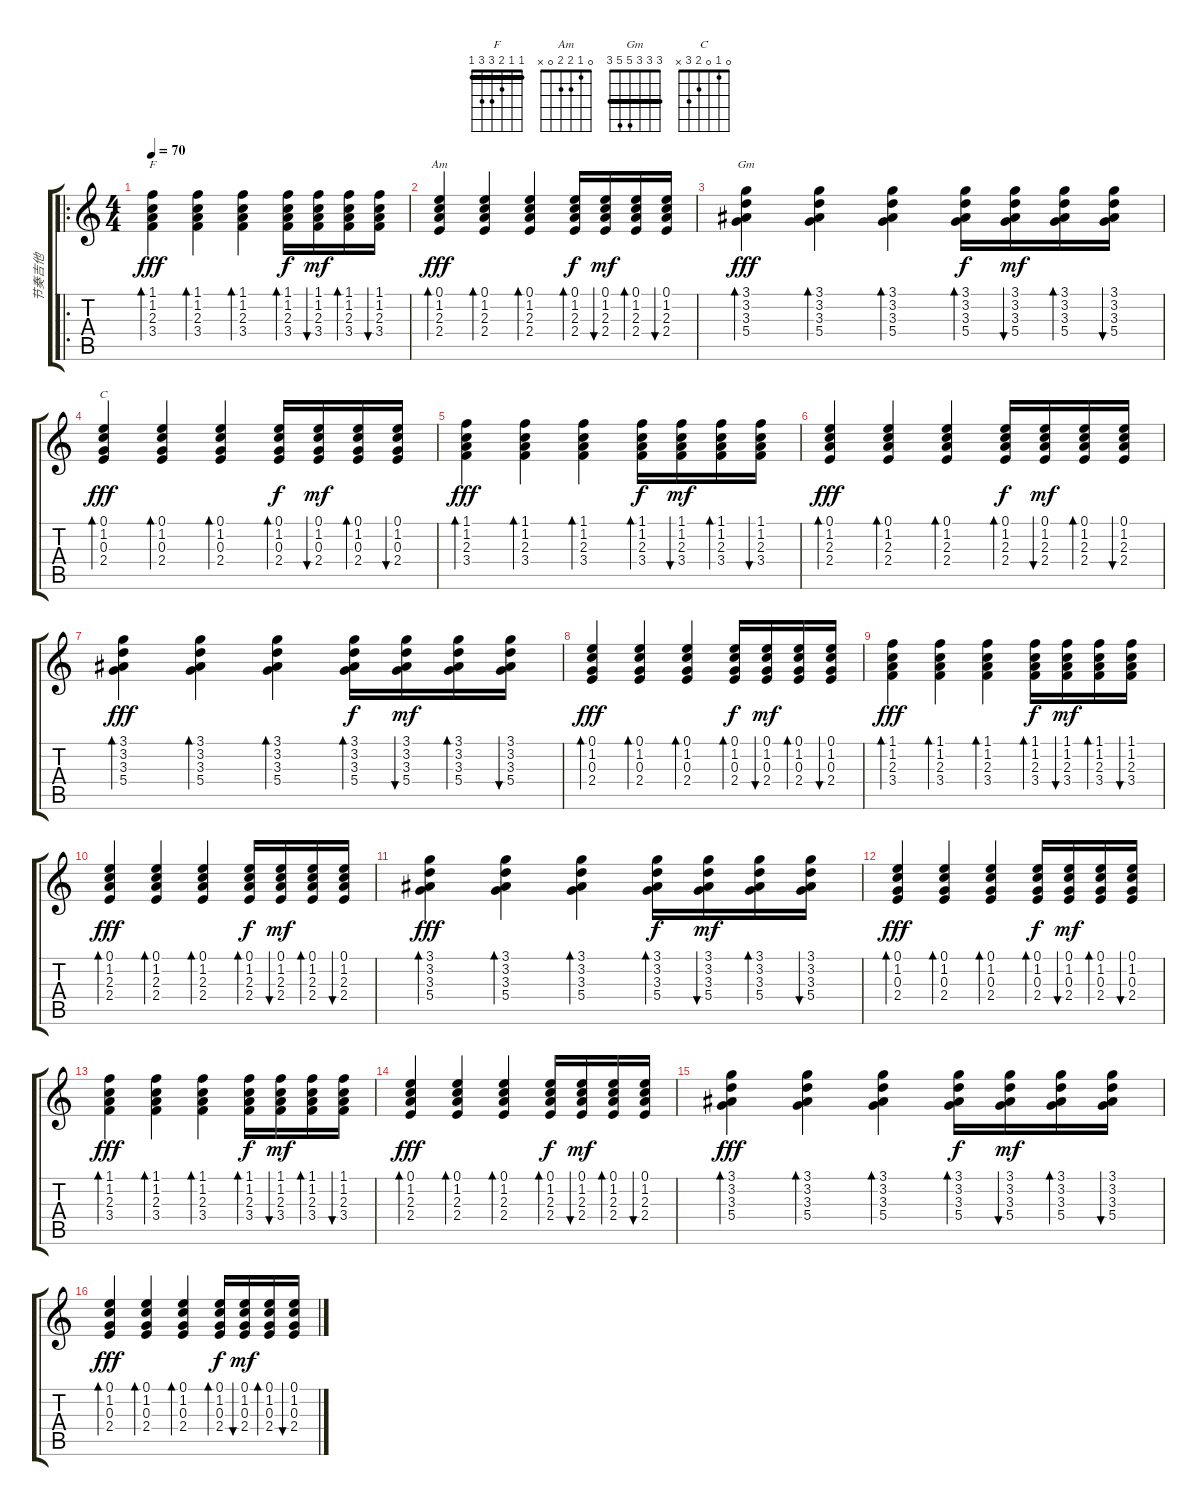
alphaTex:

\track ("节奏吉他" "节奏吉他") {instrument acousticguitarsteel}
\staff {score tabs}
\tuning (E4 B3 G3 D3 A2 E2) {hide}
\chord ("F" 1 1 2 3 3 1) {barre 1}
\chord ("Am" 0 1 2 2 0 x)
\chord ("Gm" 3 3 3 5 5 3) {barre 3}
\chord ("C" 0 1 0 2 3 x)
\ro
\ts (4 4)
\tempo 70
\clef g2
\ks c
(1.1 1.2 2.3 3.4).4{bd 60 ch "F" dy fff instrument acousticguitarsteel} (1.1 1.2 2.3 3.4).4{bd 30} (1.1 1.2 2.3 3.4).4{bd 30} (1.1 1.2 2.3 3.4).16{bd 30 dy f} (1.1 1.2 2.3 3.4).16{bu 30 dy mf} (1.1 1.2 2.3 3.4).16{bd 30} (1.1 1.2 2.3 3.4).16{bu 30} |
(0.1 1.2 2.3 2.4).4{bd 60 ch "Am" dy fff} (0.1 1.2 2.3 2.4).4{bd 30} (0.1 1.2 2.3 2.4).4{bd 30} (0.1 1.2 2.3 2.4).16{bd 30 dy f} (0.1 1.2 2.3 2.4).16{bu 30 dy mf} (0.1 1.2 2.3 2.4).16{bd 30} (0.1 1.2 2.3 2.4).16{bu 30} |
(3.1 3.2 3.3 5.4).4{bd 60 ch "Gm" dy fff} (3.1 3.2 3.3 5.4).4{bd 30} (3.1 3.2 3.3 5.4).4{bd 30} (3.1 3.2 3.3 5.4).16{bd 30 dy f} (3.1 3.2 3.3 5.4).16{bu 30 dy mf} (3.1 3.2 3.3 5.4).16{bd 30} (3.1 3.2 3.3 5.4).16{bu 30} |
(0.1 1.2 0.3 2.4).4{bd 60 ch "C" dy fff} (0.1 1.2 0.3 2.4).4{bd 30} (0.1 1.2 0.3 2.4).4{bd 30} (0.1 1.2 0.3 2.4).16{bd 30 dy f} (0.1 1.2 0.3 2.4).16{bu 30 dy mf} (0.1 1.2 0.3 2.4).16{bd 30} (0.1 1.2 0.3 2.4).16{bu 30} |
(1.1 1.2 2.3 3.4).4{bd 60 dy fff} (1.1 1.2 2.3 3.4).4{bd 30} (1.1 1.2 2.3 3.4).4{bd 30} (1.1 1.2 2.3 3.4).16{bd 30 dy f} (1.1 1.2 2.3 3.4).16{bu 30 dy mf} (1.1 1.2 2.3 3.4).16{bd 30} (1.1 1.2 2.3 3.4).16{bu 30} |
(0.1 1.2 2.3 2.4).4{bd 60 dy fff} (0.1 1.2 2.3 2.4).4{bd 30} (0.1 1.2 2.3 2.4).4{bd 30} (0.1 1.2 2.3 2.4).16{bd 30 dy f} (0.1 1.2 2.3 2.4).16{bu 30 dy mf} (0.1 1.2 2.3 2.4).16{bd 30} (0.1 1.2 2.3 2.4).16{bu 30} |
(3.1 3.2 3.3 5.4).4{bd 60 dy fff} (3.1 3.2 3.3 5.4).4{bd 30} (3.1 3.2 3.3 5.4).4{bd 30} (3.1 3.2 3.3 5.4).16{bd 30 dy f} (3.1 3.2 3.3 5.4).16{bu 30 dy mf} (3.1 3.2 3.3 5.4).16{bd 30} (3.1 3.2 3.3 5.4).16{bu 30} |
(0.1 1.2 0.3 2.4).4{bd 30 dy fff} (0.1 1.2 0.3 2.4).4{bd 30} (0.1 1.2 0.3 2.4).4{bd 30} (0.1 1.2 0.3 2.4).16{bd 30 dy f} (0.1 1.2 0.3 2.4).16{bu 30 dy mf} (0.1 1.2 0.3 2.4).16{bd 30} (0.1 1.2 0.3 2.4).16{bu 30} |
(1.1 1.2 2.3 3.4).4{bd 30 dy fff} (1.1 1.2 2.3 3.4).4{bd 30} (1.1 1.2 2.3 3.4).4{bd 30} (1.1 1.2 2.3 3.4).16{bd 30 dy f} (1.1 1.2 2.3 3.4).16{bu 30 dy mf} (1.1 1.2 2.3 3.4).16{bd 30} (1.1 1.2 2.3 3.4).16{bu 30} |
(0.1 1.2 2.3 2.4).4{bd 30 dy fff} (0.1 1.2 2.3 2.4).4{bd 30} (0.1 1.2 2.3 2.4).4{bd 30} (0.1 1.2 2.3 2.4).16{bd 30 dy f} (0.1 1.2 2.3 2.4).16{bu 30 dy mf} (0.1 1.2 2.3 2.4).16{bd 30} (0.1 1.2 2.3 2.4).16{bu 30} |
(3.1 3.2 3.3 5.4).4{bd 30 dy fff} (3.1 3.2 3.3 5.4).4{bd 30} (3.1 3.2 3.3 5.4).4{bd 30} (3.1 3.2 3.3 5.4).16{bd 30 dy f} (3.1 3.2 3.3 5.4).16{bu 30 dy mf} (3.1 3.2 3.3 5.4).16{bd 30} (3.1 3.2 3.3 5.4).16{bu 30} |
(0.1 1.2 0.3 2.4).4{bd 30 dy fff} (0.1 1.2 0.3 2.4).4{bd 30} (0.1 1.2 0.3 2.4).4{bd 30} (0.1 1.2 0.3 2.4).16{bd 30 dy f} (0.1 1.2 0.3 2.4).16{bu 30 dy mf} (0.1 1.2 0.3 2.4).16{bd 30} (0.1 1.2 0.3 2.4).16{bu 30} |
(1.1 1.2 2.3 3.4).4{bd 30 dy fff} (1.1 1.2 2.3 3.4).4{bd 30} (1.1 1.2 2.3 3.4).4{bd 30} (1.1 1.2 2.3 3.4).16{bd 30 dy f} (1.1 1.2 2.3 3.4).16{bu 30 dy mf} (1.1 1.2 2.3 3.4).16{bd 30} (1.1 1.2 2.3 3.4).16{bu 30} |
(0.1 1.2 2.3 2.4).4{bd 30 dy fff} (0.1 1.2 2.3 2.4).4{bd 30} (0.1 1.2 2.3 2.4).4{bd 30} (0.1 1.2 2.3 2.4).16{bd 30 dy f} (0.1 1.2 2.3 2.4).16{bu 30 dy mf} (0.1 1.2 2.3 2.4).16{bd 30} (0.1 1.2 2.3 2.4).16{bu 30} |
(3.1 3.2 3.3 5.4).4{bd 30 dy fff} (3.1 3.2 3.3 5.4).4{bd 30} (3.1 3.2 3.3 5.4).4{bd 30} (3.1 3.2 3.3 5.4).16{bd 30 dy f} (3.1 3.2 3.3 5.4).16{bu 30 dy mf} (3.1 3.2 3.3 5.4).16{bd 30} (3.1 3.2 3.3 5.4).16{bu 30} |
(0.1 1.2 0.3 2.4).4{bd 30 dy fff} (0.1 1.2 0.3 2.4).4{bd 30} (0.1 1.2 0.3 2.4).4{bd 30} (0.1 1.2 0.3 2.4).16{bd 30 dy f} (0.1 1.2 0.3 2.4).16{bu 30 dy mf} (0.1 1.2 0.3 2.4).16{bd 30} (0.1 1.2 0.3 2.4).16{bu 30}
